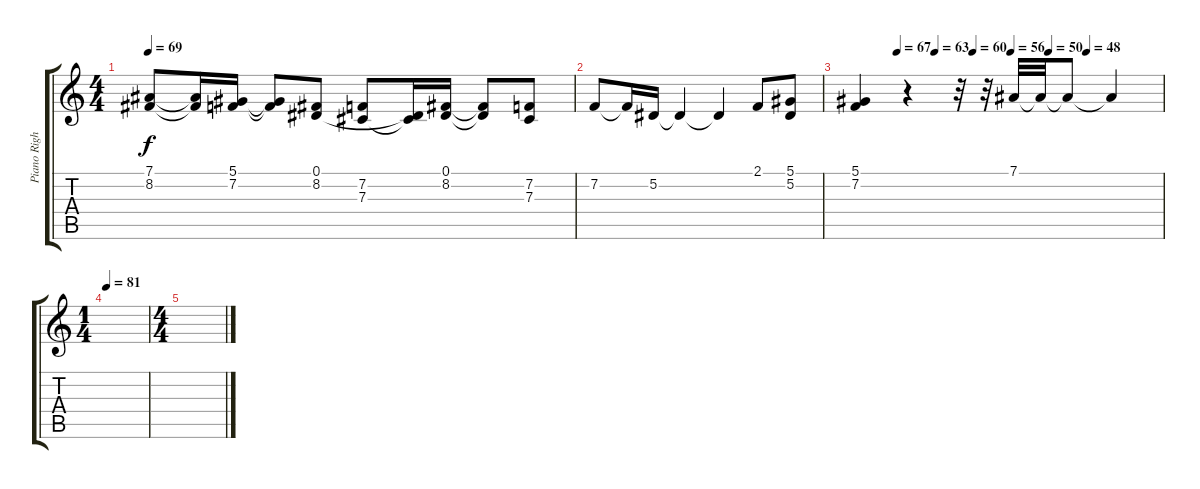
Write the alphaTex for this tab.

\track ("Piano Right" "Piano Righ") {instrument acousticgrandpiano}
\staff {score tabs}
\tuning (Eb4 Bb3 Gb3 Db3 Ab2 Eb2) {hide}
\ts (4 4)
\tempo 69
\clef g2
\ks c
(7.1 8.2).8{dy f} (7.1{t} 8.2{t}).16 (5.1 7.2).16 (5.1{t} 7.2{t}).8 (0.1 8.2).8 (7.2 7.3).8 (0.1{t} 7.3{t}).16 (0.1 8.2).16 (0.1{t} 8.2{t}).8 (7.2 7.3).8 |
7.2.8 7.2{t}.16 5.2.16 5.2{t}.4 5.2{t}.4 2.1.8 (5.1 5.2).8 |
\tempo (65 0.125)
\tempo (63 0.25)
\tempo (60 0.375)
\tempo (56 0.5)
\tempo (50 0.625)
\tempo (48 0.75)
\tempo (67 0.125)
(5.1 7.2).4 r.4 r.32 r.32 7.1.32 7.1{t}.32 7.1{t}.8 7.1{t}.4 |
\ts (1 4)
\tempo 81
|
\ts (4 4)
